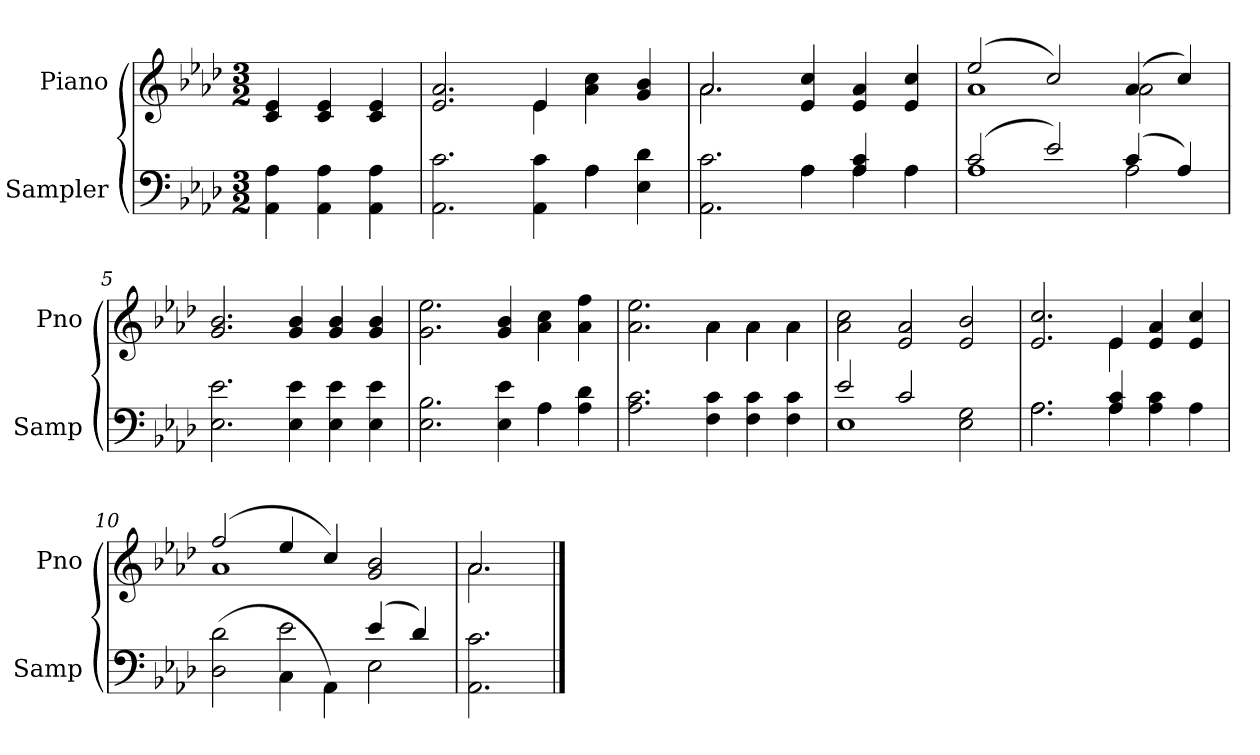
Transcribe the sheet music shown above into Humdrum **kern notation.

**kern	**kern
*part2	*part1
*staff2	*staff1
*I"Sampler	*I"Piano
*I'Samp	*I'Pno
*clefF4	*clefG2
*k[b-e-a-d-]	*k[b-e-a-d-]
*A-:	*A-:
*M3/2	*M3/2
=1	=1
4AA- 4A-	4c 4e-
4AA- 4A-	4c 4e-
4AA- 4A-	4c 4e-
=2	=2
*^	*^
2.AA- 2.c	1ryy	2.e- 2.a-	2.ryy
4AA- 4c	.	4e-/	4e-
4A-\	4A-	4a- 4cc	2ryy
4E- 4d-	4ryy	4g 4b-	.
=3	=3	=3	=3
2.AA- 2.c	2.ryy	2.a-/	2.a-
4A-\	4A-	4e- 4cc	2.ryy
4A- 4c	4A-	4e- 4a-	.
4A-\	4ryy	4e- 4cc	.
=4	=4	=4	=4
(2c/	1A-	(2ee-/	1a-
2e-/)	.	2cc/)	.
(4c/	2A-	(4a-/	2a-
4A-/)	.	4cc/)	.
*v	*v	*	*
*	*v	*v
=5	=5
2.E- 2.e-	2.g 2.b-
4E- 4e-	4g 4b-
4E- 4e-	4g 4b-
4E- 4e-	4g 4b-
=6	=6
*^	*
2.E- 2.B-	1ryy	2.g 2.ee-
4E- 4e-	.	4g 4b-
4A-\	4A-	4a- 4cc
4A- 4d-	4ryy	4a- 4ff
*v	*v	*
=7	=7
*	*^
2.A- 2.c	2.a- 2.ee-	2.ryy
4F 4c	4a-\	4a-
4F 4c	4a-\	4a-
4F 4c	4a-\	4a-
*	*v	*v
=8	=8
*^	*
2e-/	1E-	2a- 2cc
2c/	.	2e- 2a-
2E- 2G	2ryy	2e- 2b-
=9	=9	=9
*	*	*^
2.A-\	2.A-	2.e- 2.cc	2.ryy
4A- 4c	4A-	4e-/	4e-
4A- 4c	2ryy	4e- 4a-	2ryy
4A-\	.	4e- 4cc	.
=10	=10	=10	=10
(2D- 2d-	2ryy	(2ff/	1a-
4C\	2e-	4ee-/	.
4AA-\)	.	4cc/)	.
(4e-/	2E-	2g 2b-	2ryy
4d-/)	.	.	.
*v	*v	*	*
=11	=11	=11
2.AA- 2.c	2.a-/	2.a-
*	*v	*v
==	==
*-	*-
